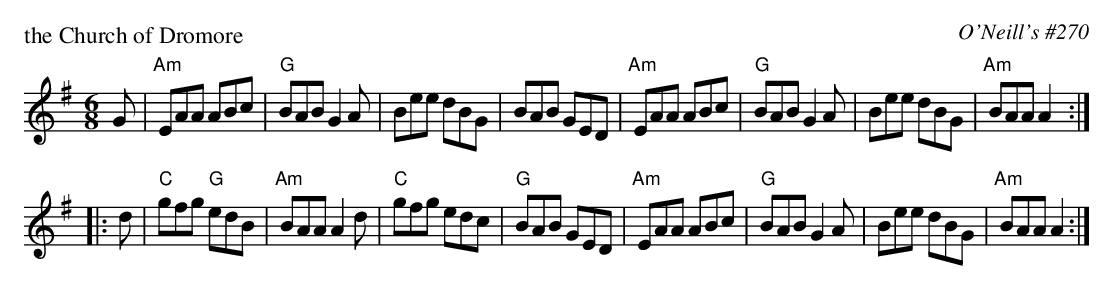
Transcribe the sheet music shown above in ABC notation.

X:1
P: the Church of Dromore
O: O'Neill's #270
M: 6/8
L: 1/8
K: Ador
G \
| "Am"EAA ABc | "G"BAB G2A | Bee dBG | BAB GED \
| "Am"EAA ABc | "G"BAB G2A | Bee dBG | "Am"BAA A2 :|
|: d \
| "C"gfg "G"edB | "Am"BAA A2d | "C"gfg edc | "G"BAB GED \
| "Am"EAA ABc | "G"BAB G2A | Bee dBG | "Am"BAA A2 :|
